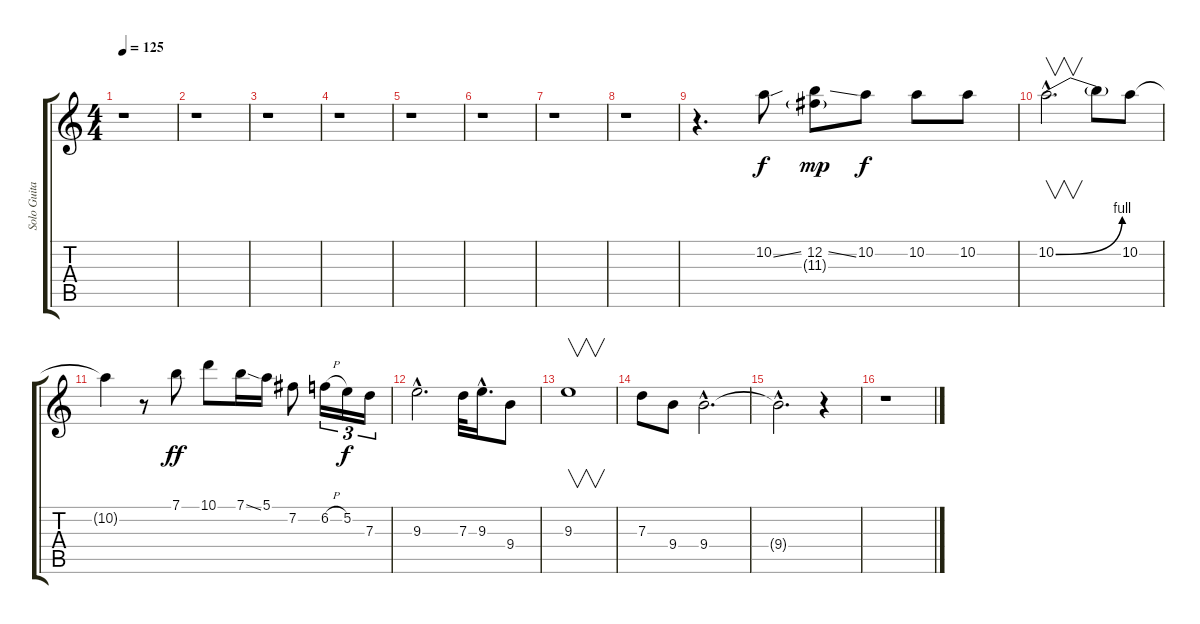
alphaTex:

\track ("Solo Guitar" "Solo Guita") {instrument distortionguitar}
\staff {score tabs}
\tuning (E4 B3 G3 D3 A2 E2) {hide}
\ts (4 4)
\tempo 125
\clef g2
\ks c
r.1{dy ff} |
r.1 |
r.1 |
r.1 |
r.1 |
r.1 |
r.1 |
r.1 |
r.4{d} 10.2{ss}.8{dy f} (12.2{ss} 11.3{g}).8{dy mp} 10.2.8{dy f} 10.2.8 10.2.8 |
10.2{be (bend 0 0 60 4) hac}.2{v d} 10.2{t}.8 10.2.8 |
10.2{t}.4 r.8 7.1.8{dy ff} 10.1.8 7.1{ss}.16 5.1.16 7.2.8 6.2{h}.16{tu (3 2)} 5.2.16{tu (3 2) dy f} 7.3.16{tu (3 2)} |
9.3{hac}.2{d} 7.3.32 9.3{hac}.16{d} 9.4.8 |
9.3.1{v} |
7.3.8 9.4.8 9.4{hac}.2{d} |
9.4{hac t}.2{d} r.4 |
r.1
